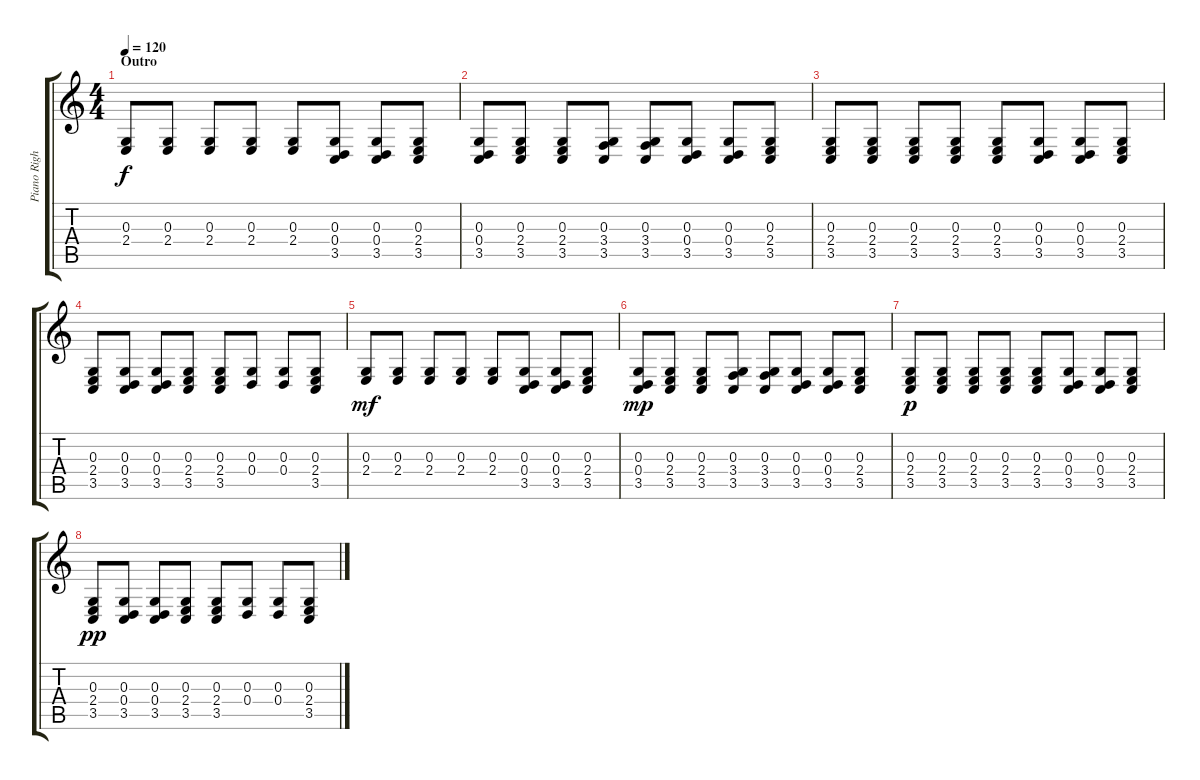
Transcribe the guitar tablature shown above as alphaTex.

\track ("Piano Right Hand" "Piano Righ") {instrument electricgrandpiano}
\staff {score tabs}
\tuning (E4 B3 G3 D3 A2 E2) {hide}
\ts (4 4)
\section ("" "Outro")
\tempo 120
\clef g2
\ks c
(0.3 2.4).8{dy f} (0.3 2.4).8 (0.3 2.4).8 (0.3 2.4).8 (0.3 2.4).8 (0.3 0.4 3.5).8 (0.3 0.4 3.5).8 (0.3 2.4 3.5).8 |
(0.3 0.4 3.5).8 (0.3 2.4 3.5).8 (0.3 2.4 3.5).8 (0.3 3.4 3.5).8 (0.3 3.4 3.5).8 (0.3 0.4 3.5).8 (0.3 0.4 3.5).8 (0.3 2.4 3.5).8 |
(0.3 2.4 3.5).8 (0.3 2.4 3.5).8 (0.3 2.4 3.5).8 (0.3 2.4 3.5).8 (0.3 2.4 3.5).8 (0.3 0.4 3.5).8 (0.3 0.4 3.5).8 (0.3 2.4 3.5).8 |
(0.3 2.4 3.5).8 (0.3 0.4 3.5).8 (0.3 0.4 3.5).8 (0.3 2.4 3.5).8 (0.3 2.4 3.5).8 (0.3 0.4).8 (0.3 0.4).8 (0.3 2.4 3.5).8 |
(0.3 2.4).8{dy mf} (0.3 2.4).8 (0.3 2.4).8 (0.3 2.4).8 (0.3 2.4).8 (0.3 0.4 3.5).8 (0.3 0.4 3.5).8 (0.3 2.4 3.5).8 |
(0.3 0.4 3.5).8{dy mp} (0.3 2.4 3.5).8 (0.3 2.4 3.5).8 (0.3 3.4 3.5).8 (0.3 3.4 3.5).8 (0.3 0.4 3.5).8 (0.3 0.4 3.5).8 (0.3 2.4 3.5).8 |
(0.3 2.4 3.5).8{dy p} (0.3 2.4 3.5).8 (0.3 2.4 3.5).8 (0.3 2.4 3.5).8 (0.3 2.4 3.5).8 (0.3 0.4 3.5).8 (0.3 0.4 3.5).8 (0.3 2.4 3.5).8 |
(0.3 2.4 3.5).8{dy pp} (0.3 0.4 3.5).8 (0.3 0.4 3.5).8 (0.3 2.4 3.5).8 (0.3 2.4 3.5).8 (0.3 0.4).8 (0.3 0.4).8 (0.3 2.4 3.5).8
